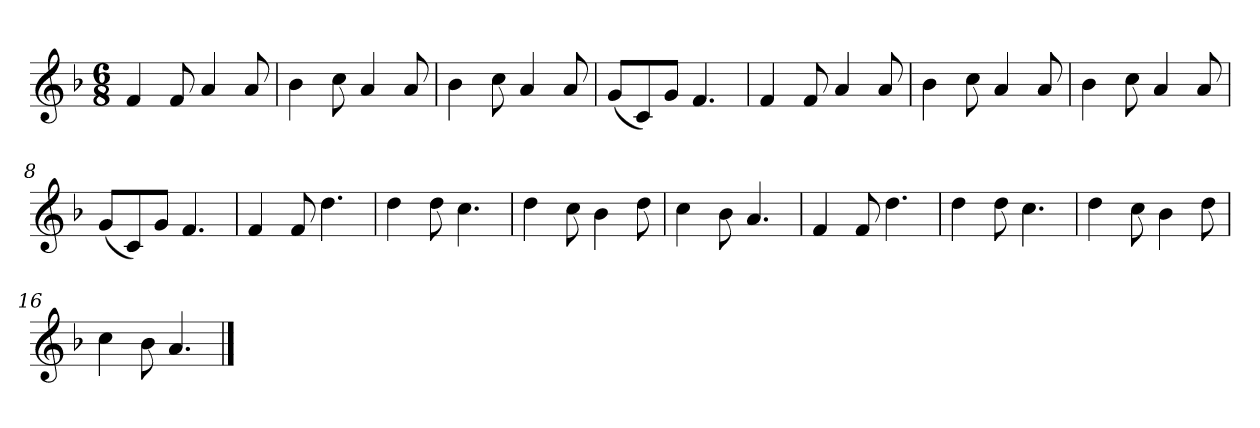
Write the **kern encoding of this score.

**kern
*part1
*staff1
*k[b-]
*M6/8
*MM120
=1
4f
8f
4a
8a
=2
4b-
8cc
4a
8a
=3
4b-
8cc
4a
8a
=4
(8gL
8c)
8gJ
4.f
=5
4f
8f
4a
8a
=6
4b-
8cc
4a
8a
=7
4b-
8cc
4a
8a
=8
(8gL
8c)
8gJ
4.f
=9
4f
8f
4.dd
=10
4dd
8dd
4.cc
=11
4dd
8cc
4b-
8dd
=12
4cc
8b-
4.a
=13
4f
8f
4.dd
=14
4dd
8dd
4.cc
=15
4dd
8cc
4b-
8dd
=16
4cc
8b-
4.a
==
*-
